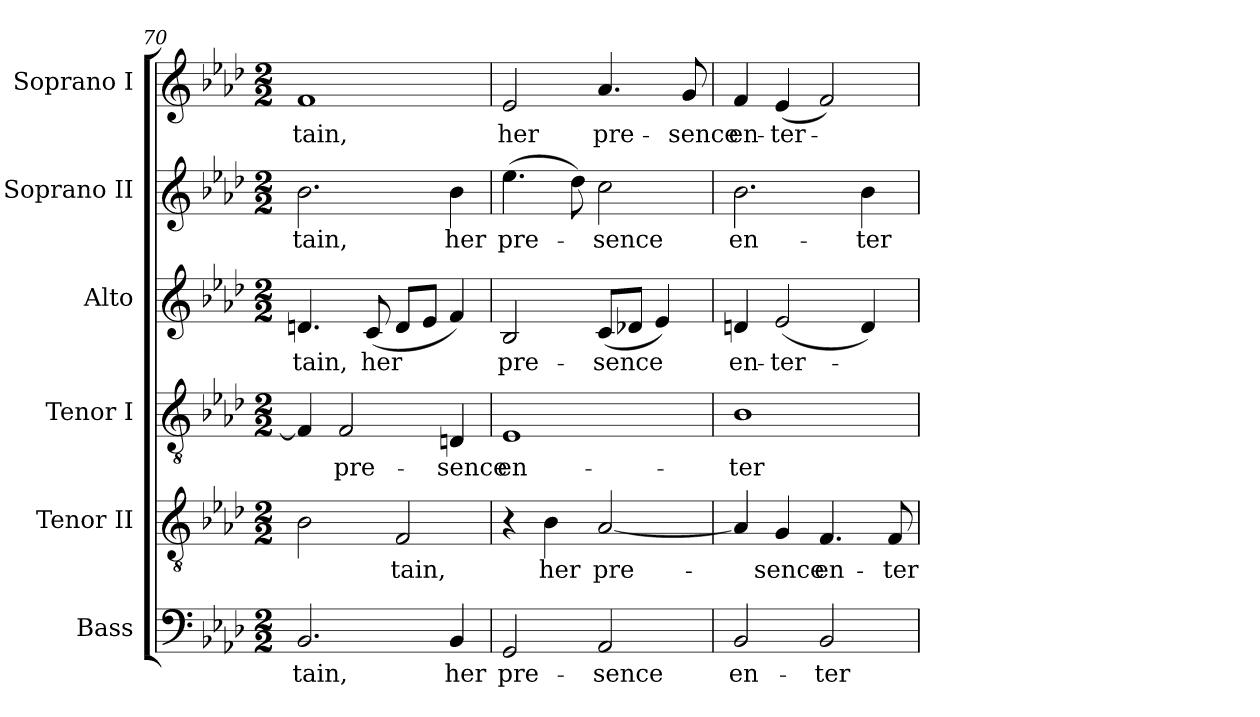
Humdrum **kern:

**kern	**text	**kern	**text	**kern	**text	**kern	**text	**kern	**text	**kern	**text
*part6	*part6	*part5	*part5	*part4	*part4	*part3	*part3	*part2	*part2	*part1	*part1
*staff6	*staff6	*staff5	*staff5	*staff4	*staff4	*staff3	*staff3	*staff2	*staff2	*staff1	*staff1
*I"Bass	*	*I"Tenor II	*	*I"Tenor I	*	*I"Alto	*	*I"Soprano II	*	*I"Soprano I	*
*I'B.	*	*I'T. II	*	*I'T. I	*	*I'A.	*	*I'S. II	*	*I'S. I	*
*clefF4	*	*clefGv2	*	*clefGv2	*	*clefG2	*	*clefG2	*	*clefG2	*
*	*	*ITrd7c12	*	*ITrd7c12	*	*	*	*	*	*	*
*k[b-e-a-d-]	*	*k[b-e-a-d-]	*	*k[b-e-a-d-]	*	*k[b-e-a-d-]	*	*k[b-e-a-d-]	*	*k[b-e-a-d-]	*
*A-:	*	*A-:	*	*A-:	*	*A-:	*	*A-:	*	*A-:	*
*M2/2	*	*M2/2	*	*M2/2	*	*M2/2	*	*M2/2	*	*M2/2	*
=70	=70	=70	=70	=70	=70	=70	=70	=70	=70	=70	=70
!	!LO:LY:b:color=#000000	!	!	!	!	!	!	!	!	!	!
!	!	!	!	!	!	!	!LO:LY:b:color=#000000	!	!	!	!
!	!	!	!	!	!	!	!	!	!LO:LY:b:color=#000000	!	!
!	!	!	!	!	!	!	!	!	!	!	!LO:LY:b:color=#000000
2.BB-i/	-tain,	2BB-i\	.	4FFi/]	.	4.dni/	-tain,	2.b-i\	-tain,	1fi	-tain,
!	!	!	!	!	!LO:LY:b:color=#000000	!	!	!	!	!	!
.	.	.	.	2FFi/	pre-	.	.	.	.	.	.
!	!	!	!	!	!	!	!LO:LY:b:color=#000000	!	!	!	!
.	.	.	.	.	.	(8ci/	her	.	.	.	.
!	!	!	!LO:LY:b:color=#000000	!	!	!	!	!	!	!	!
.	.	2FFi/	-tain,	.	.	8di/L	.	.	.	.	.
.	.	.	.	.	.	8e-i/J	.	.	.	.	.
!	!LO:LY:b:color=#000000	!	!	!	!	!	!	!	!	!	!
!	!	!	!	!	!LO:LY:b:color=#000000	!	!	!	!	!	!
!	!	!	!	!	!	!	!	!	!LO:LY:b:color=#000000	!	!
4BB-i/	her	.	.	4DDni/	-sence	4fi/)	.	4b-i\	her	.	.
=71	=71	=71	=71	=71	=71	=71	=71	=71	=71	=71	=71
!	!LO:LY:b:color=#000000	!	!	!	!	!	!	!	!	!	!
!	!	!	!	!	!LO:LY:b:color=#000000	!	!	!	!	!	!
!	!	!	!	!	!	!	!LO:LY:b:color=#000000	!	!	!	!
!	!	!	!	!	!	!	!	!	!LO:LY:b:color=#000000	!	!
!	!	!	!	!	!	!	!	!	!	!	!LO:LY:b:color=#000000
2GGi/	pre-	4r	.	1EE-i	en-	2B-i/	pre-	(4.ee-i\	pre-	2e-i/	her
!	!	!	!LO:LY:b:color=#000000	!	!	!	!	!	!	!	!
.	.	4BB-i\	her	.	.	.	.	.	.	.	.
.	.	.	.	.	.	.	.	8dd-i\)	.	.	.
!	!LO:LY:b:color=#000000	!	!	!	!	!	!	!	!	!	!
!	!	!	!LO:LY:b:color=#000000	!	!	!	!	!	!	!	!
!	!	!	!	!	!	!	!LO:LY:b:color=#000000	!	!	!	!
!	!	!	!	!	!	!	!	!	!LO:LY:b:color=#000000	!	!
!	!	!	!	!	!	!	!	!	!	!	!LO:LY:b:color=#000000
2AA-i/	-sence	[<2AA-i/	pre-	.	.	(8ci/L	-sence	2cci\	-sence	4.a-i/	pre-
.	.	.	.	.	.	8d-Xi/J	.	.	.	.	.
.	.	.	.	.	.	4e-i/)	.	.	.	.	.
!	!	!	!	!	!	!	!	!	!	!	!LO:LY:b:color=#000000
.	.	.	.	.	.	.	.	.	.	8gi/	-sence
!!LO:LB:g=z
=72	=72	=72	=72	=72	=72	=72	=72	=72	=72	=72	=72
!	!LO:LY:b:color=#000000	!	!	!	!	!	!	!	!	!	!
!	!	!	!	!	!LO:LY:b:color=#000000	!	!	!	!	!	!
!	!	!	!	!	!	!	!LO:LY:b:color=#000000	!	!	!	!
!	!	!	!	!	!	!	!	!	!LO:LY:b:color=#000000	!	!
!	!	!	!	!	!	!	!	!	!	!	!LO:LY:b:color=#000000
2BB-i/	en-	4AA-i/]	.	1BB-i	-ter-	4dni/	en-	2.b-i\	en-	4fi/	en-
!	!	!	!LO:LY:b:color=#000000	!	!	!	!	!	!	!	!
!	!	!	!	!	!	!	!LO:LY:b:color=#000000	!	!	!	!
!	!	!	!	!	!	!	!	!	!	!	!LO:LY:b:color=#000000
.	.	4GGi/	-sence	.	.	(2e-i/	-ter-	.	.	(4e-i/	-ter-
!	!LO:LY:b:color=#000000	!	!	!	!	!	!	!	!	!	!
!	!	!	!LO:LY:b:color=#000000	!	!	!	!	!	!	!	!
2BB-i/	-ter-	4.FFi/	en-	.	.	.	.	.	.	2fi/)	.
!	!	!	!	!	!	!	!	!	!LO:LY:b:color=#000000	!	!
.	.	.	.	.	.	4di/)	.	4b-i\	-ter-	.	.
!	!	!	!LO:LY:b:color=#000000	!	!	!	!	!	!	!	!
.	.	8FFi/	-ter-	.	.	.	.	.	.	.	.
=	=	=	=	=	=	=	=	=	=	=	=
*-	*-	*-	*-	*-	*-	*-	*-	*-	*-	*-	*-
